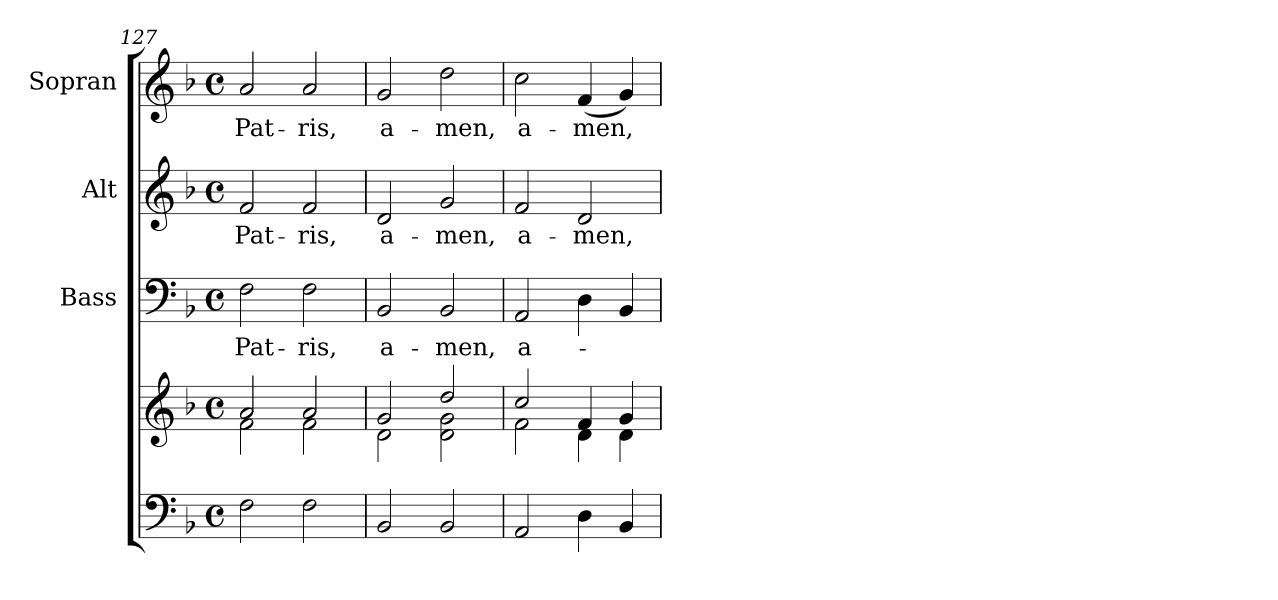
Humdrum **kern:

**kern	**kern	**kern	**text	**kern	**text	**kern	**text
*part4	*part4	*part3	*part3	*part2	*part2	*part1	*part1
*staff5	*staff4	*staff3	*staff3	*staff2	*staff2	*staff1	*staff1
*	*	*I"Bass	*	*I"Alt	*	*I"Sopran	*
*	*	*I'B.	*	*I'A.	*	*I'S.	*
*clefF4	*clefG2	*clefF4	*	*clefG2	*	*clefG2	*
*k[b-]	*k[b-]	*k[b-]	*	*k[b-]	*	*k[b-]	*
*F:	*F:	*F:	*	*F:	*	*F:	*
*M4/4	*M4/4	*M4/4	*	*M4/4	*	*M4/4	*
*met(c)	*met(c)	*met(c)	*	*met(c)	*	*met(c)	*
=127	=127	=127	=127	=127	=127	=127	=127
*	*^	*	*	*	*	*	*
!	!	!	!	!LO:LY:b	!	!LO:LY:b	!	!LO:LY:b
2F\	2a/	2f\	2F\	Pat-	2f/	Pat-	2a/	Pat-
!	!	!	!	!LO:LY:b	!	!LO:LY:b	!	!LO:LY:b
2F\	2a/	2f\	2F\	-ris,	2f/	-ris,	2a/	-ris,
!!LO:LB:g=z
=128	=128	=128	=128	=128	=128	=128	=128	=128
!	!	!	!	!LO:LY:b	!	!LO:LY:b	!	!LO:LY:b
2BB-/	2g/	2d\	2BB-/	a-	2d/	a-	2g/	a-
!	!	!	!	!LO:LY:b	!	!LO:LY:b	!	!LO:LY:b
2BB-/	2dd/	2d\ 2g\	2BB-/	-men,	2g/	-men,	2dd\	-men,
=129	=129	=129	=129	=129	=129	=129	=129	=129
!	!	!	!	!LO:LY:b	!	!LO:LY:b	!	!LO:LY:b
2AA/	2cc/	2f\	2AA/	a-	2f/	a-	2cc\	a-
!	!	!	!	!	!	!LO:LY:b	!	!LO:LY:b
4D\	4f/	4d\	4D\	.	2d/	-men,	(<4f/	-men,
4BB-/	4g/	4d\	4BB-/	.	.	.	4g/)	.
*	*v	*v	*	*	*	*	*	*
=	=	=	=	=	=	=	=
*-	*-	*-	*-	*-	*-	*-	*-
